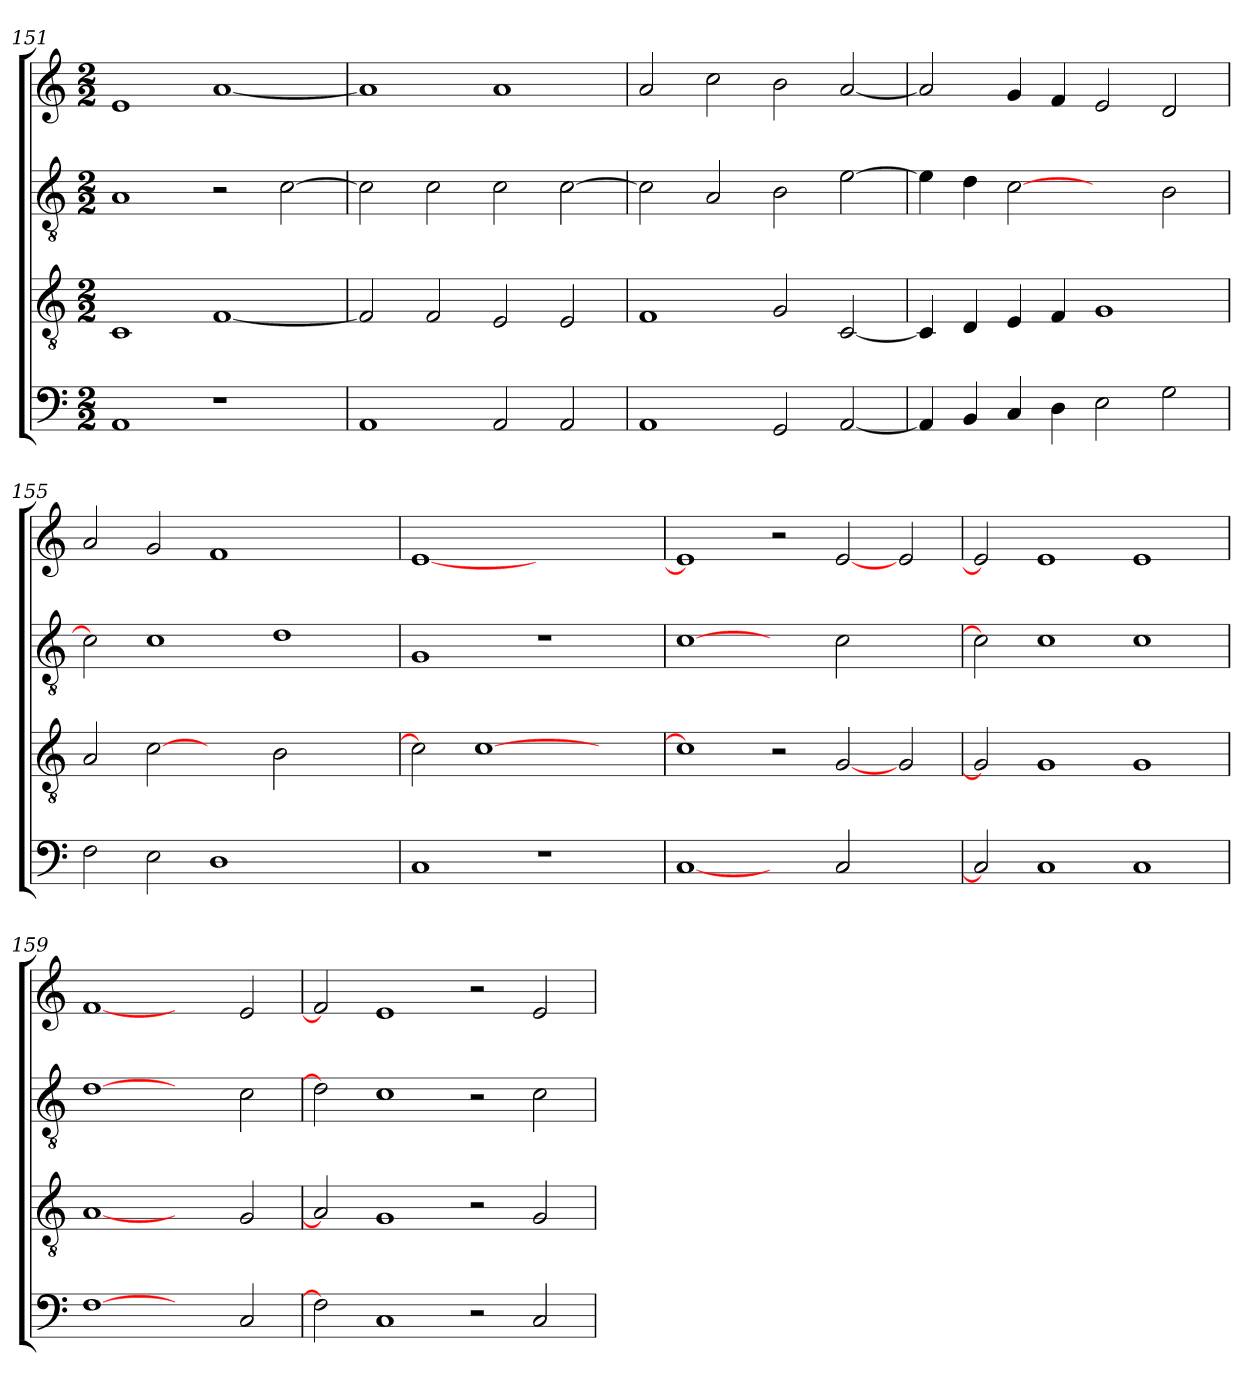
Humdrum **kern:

**kern	**kern	**kern	**kern
*part4	*part3	*part2	*part1
*staff4	*staff3	*staff2	*staff1
*clefF4	*clefGv2	*clefGv2	*clefG2
*k[]	*k[]	*k[]	*k[]
*M2/2	*M2/2	*M2/2	*M2/2
=151	=151	=151	=151
1AA	1C	1A	1e
1r	[1F	2r	[1a
.	.	[2c\	.
=152	=152	=152	=152
1AA	2F/]	2c\]	1a]
.	2F/	2c\	.
2AA/	2E/	2c\	1a
2AA/	2E/	[2c\	.
=153	=153	=153	=153
1AA	1F	2c\]	2a/
.	.	2A/	2cc\
2GG/	2G/	2B\	2b\
[2AA/	[2C/	[2e\	[2a/
=154	=154	=154	=154
4AA/]	4C/]	4e\]	2a/]
4BB/	4D/	4d\	.
4C/	4E/	[2c	4g/
4D\	4F/	.	4f/
2E\	1G	2ryy	2e/
2G\	.	2B\	2d/
=155	=155	=155	=155
2F\	2A/	2c]	2a/
2E\	[2c	1c	2g/
1D	2ryy	.	1f
.	2B\	1d	.
2ryy	2ryy	.	2ryy
=156	=156	=156	=156
1C	2c]	1G	[1e
.	[1c	.	.
1r	.	1r	1ryy
.	2ryy	.	.
=157	=157	=157	=157
[1C	1c]	[1c	1e]
2ryy	2r	2ryy	2r
2C/	[2G	2c\	[2e
2ryy	2G/	2ryy	2e/
=158	=158	=158	=158
2C]	2G]	2c]	2e]
1C	1G	1c	1e
1C	1G	1c	1e
=159	=159	=159	=159
[1F	[1A	[1d	[1f
2ryy	2ryy	2ryy	2ryy
2C/	2G/	2c\	2e/
=160	=160	=160	=160
2F]	2A]	2d]	2f]
1C	1G	1c	1e
2r	2r	2r	2r
2C/	2G/	2c\	2e/
=	=	=	=
*-	*-	*-	*-
